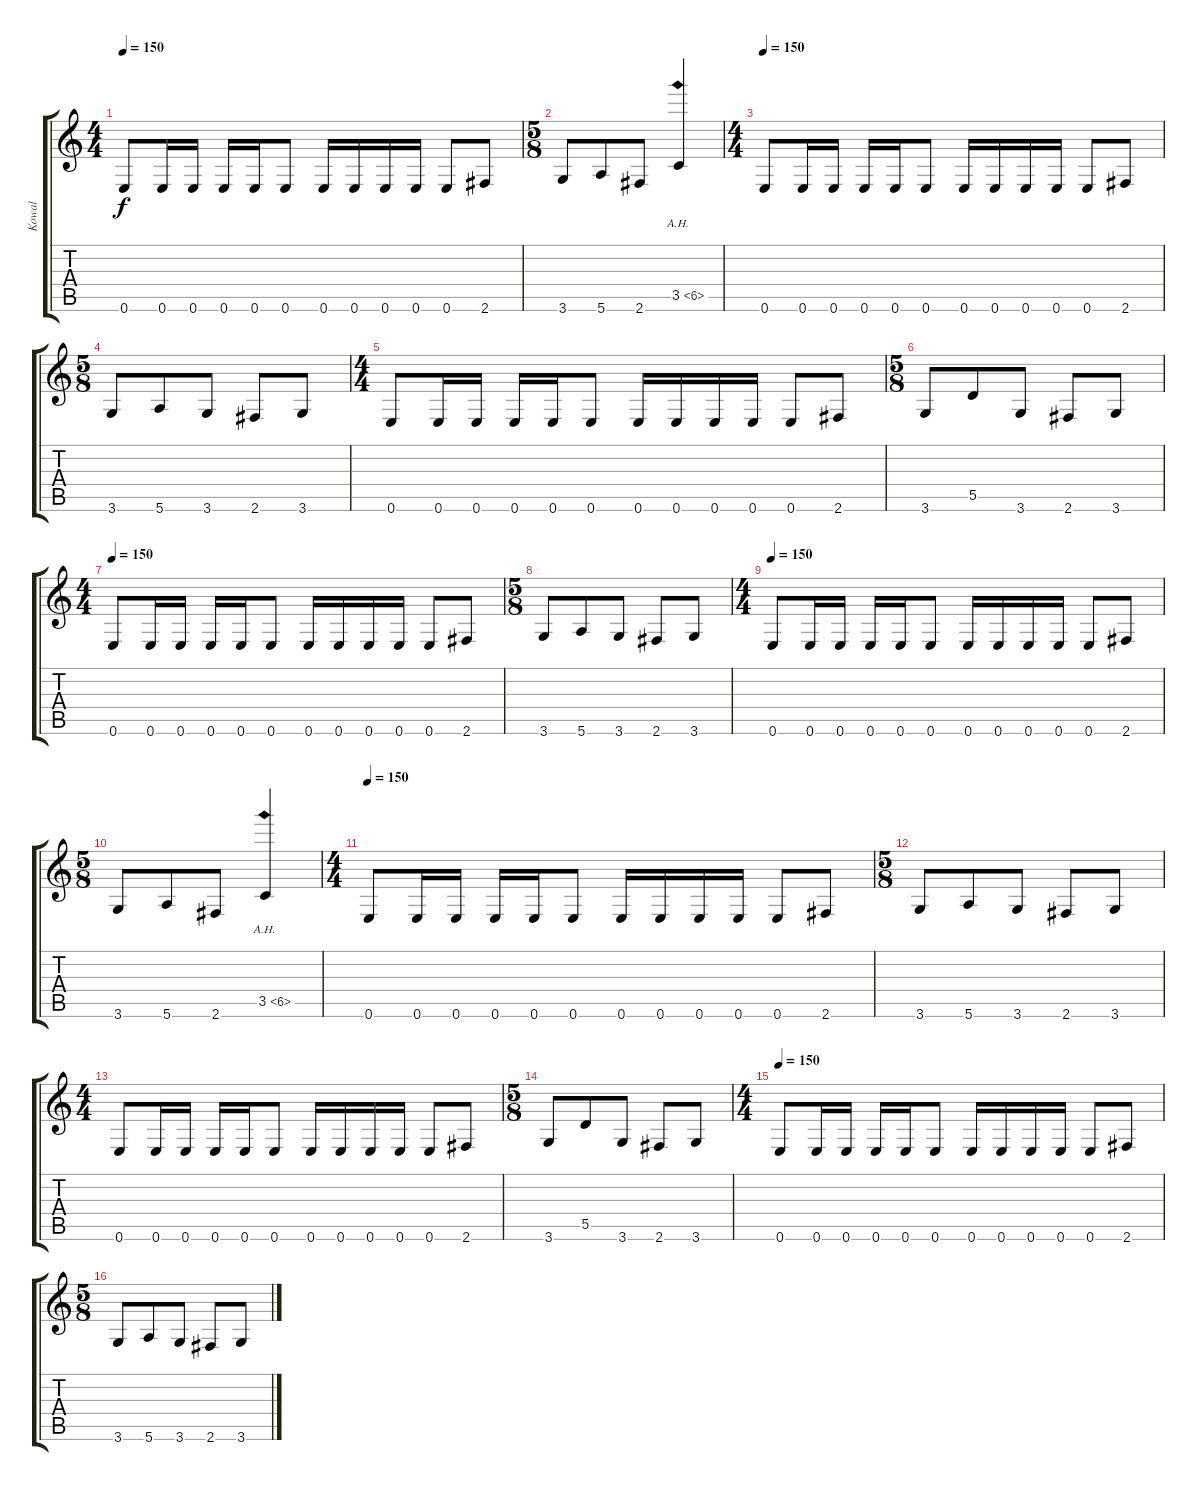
\track ("Kowal" "Kowal") {instrument electricguitarclean}
\staff {score tabs}
\tuning (E4 B3 G3 D3 A2 E2) {hide}
\ts (4 4)
\tempo 150
\clef g2
\ks c
0.6.8{dy f instrument distortionguitar} 0.6.16 0.6.16 0.6.16 0.6.16 0.6.8 0.6.16 0.6.16 0.6.16 0.6.16 0.6.8 2.6.8 |
\ts (5 8)
3.6.8 5.6.8 2.6.8 3.5{ah 3}.4{instrument guitarharmonics} |
\ts (4 4)
\tempo 150
0.6.8{instrument distortionguitar} 0.6.16 0.6.16 0.6.16 0.6.16 0.6.8 0.6.16 0.6.16 0.6.16 0.6.16 0.6.8 2.6.8 |
\ts (5 8)
3.6.8 5.6.8 3.6.8 2.6.8 3.6.8 |
\ts (4 4)
0.6.8 0.6.16 0.6.16 0.6.16 0.6.16 0.6.8 0.6.16 0.6.16 0.6.16 0.6.16 0.6.8 2.6.8 |
\ts (5 8)
3.6.8 5.5.8 3.6.8 2.6.8 3.6.8 |
\ts (4 4)
\tempo 150
0.6.8 0.6.16 0.6.16 0.6.16 0.6.16 0.6.8 0.6.16 0.6.16 0.6.16 0.6.16 0.6.8 2.6.8 |
\ts (5 8)
3.6.8 5.6.8 3.6.8 2.6.8 3.6.8 |
\ts (4 4)
\tempo 150
0.6.8{instrument distortionguitar} 0.6.16 0.6.16 0.6.16 0.6.16 0.6.8 0.6.16 0.6.16 0.6.16 0.6.16 0.6.8 2.6.8 |
\ts (5 8)
3.6.8 5.6.8 2.6.8 3.5{ah 3}.4{instrument guitarharmonics} |
\ts (4 4)
\tempo 150
0.6.8{instrument distortionguitar} 0.6.16 0.6.16 0.6.16 0.6.16 0.6.8 0.6.16 0.6.16 0.6.16 0.6.16 0.6.8 2.6.8 |
\ts (5 8)
3.6.8 5.6.8 3.6.8 2.6.8 3.6.8 |
\ts (4 4)
0.6.8 0.6.16 0.6.16 0.6.16 0.6.16 0.6.8 0.6.16 0.6.16 0.6.16 0.6.16 0.6.8 2.6.8 |
\ts (5 8)
3.6.8 5.5.8 3.6.8 2.6.8 3.6.8 |
\ts (4 4)
\tempo 150
0.6.8 0.6.16 0.6.16 0.6.16 0.6.16 0.6.8 0.6.16 0.6.16 0.6.16 0.6.16 0.6.8 2.6.8 |
\ts (5 8)
3.6.8 5.6.8 3.6.8 2.6.8 3.6.8
